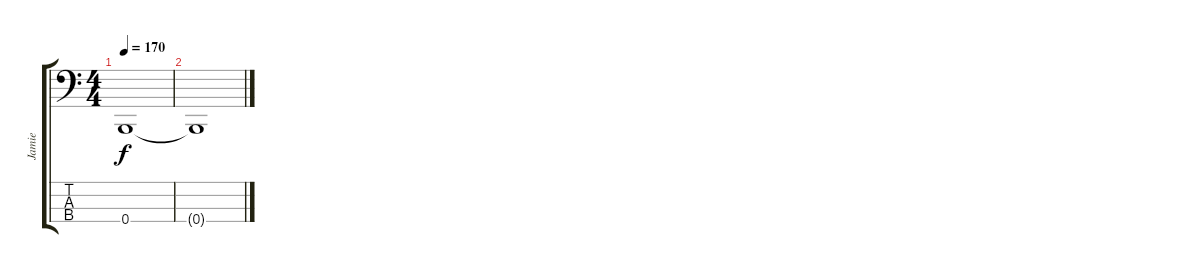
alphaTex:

\track ("Jamie" "Jamie") {instrument synthbass1}
\staff {score tabs}
\tuning (E2 B1 Gb1 B0) {hide}
\ts (4 4)
\tempo 170
\clef f4
\ks c
0.4{t}.1{dy f} |
0.4{t}.1
